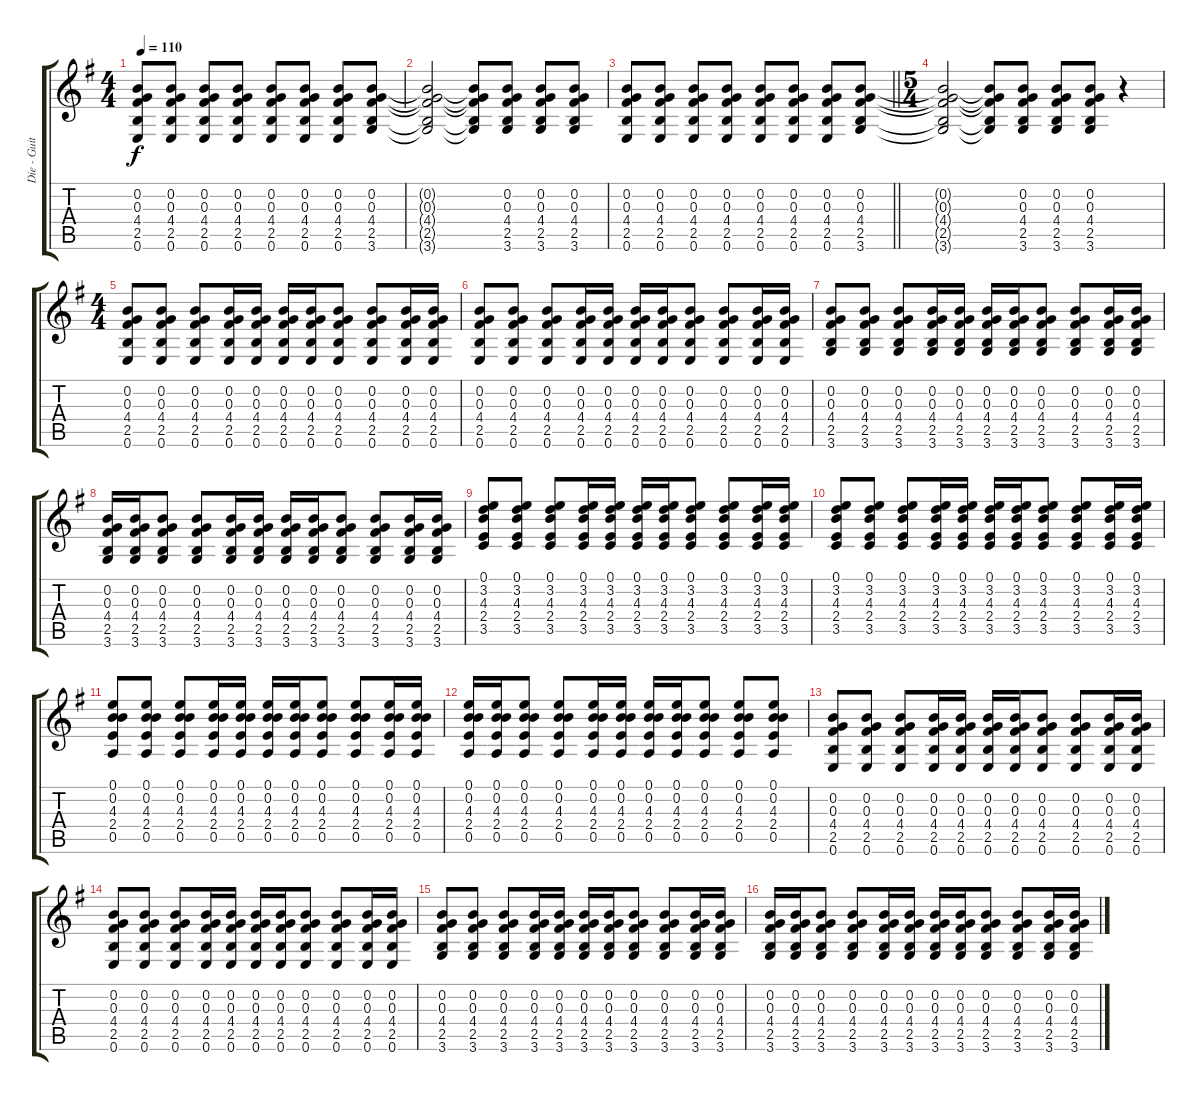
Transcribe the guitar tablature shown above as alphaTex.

\track ("Die - Guitar 1" "Die - Guit") {instrument acousticguitarsteel}
\staff {score tabs}
\tuning (E4 B3 G3 D3 A2 E2) {hide}
\ts (4 4)
\tempo 110
\clef g2
\ks g
(0.2 0.3 4.4 2.5 0.6).8{dy f} (0.2 0.3 4.4 2.5 0.6).8 (0.2 0.3 4.4 2.5 0.6).8 (0.2 0.3 4.4 2.5 0.6).8 (0.2 0.3 4.4 2.5 0.6).8 (0.2 0.3 4.4 2.5 0.6).8 (0.2 0.3 4.4 2.5 0.6).8 (0.2 0.3 4.4 2.5 3.6).8 |
(0.2{t} 0.3{t} 4.4{t} 2.5{t} 3.6{t}).2 (0.2{t} 0.3{t} 4.4{t} 2.5{t} 3.6{t}).8 (0.2 0.3 4.4 2.5 3.6).8 (0.2 0.3 4.4 2.5 3.6).8 (0.2 0.3 4.4 2.5 3.6).8 |
\barLineRight lightlight
(0.2 0.3 4.4 2.5 0.6).8 (0.2 0.3 4.4 2.5 0.6).8 (0.2 0.3 4.4 2.5 0.6).8 (0.2 0.3 4.4 2.5 0.6).8 (0.2 0.3 4.4 2.5 0.6).8 (0.2 0.3 4.4 2.5 0.6).8 (0.2 0.3 4.4 2.5 0.6).8 (0.2 0.3 4.4 2.5 3.6).8 |
\ts (5 4)
(0.2{t} 0.3{t} 4.4{t} 2.5{t} 3.6{t}).2 (0.2{t} 0.3{t} 4.4{t} 2.5{t} 3.6{t}).8 (0.2 0.3 4.4 2.5 3.6).8 (0.2 0.3 4.4 2.5 3.6).8 (0.2 0.3 4.4 2.5 3.6).8 r.4 |
\ts (4 4)
(0.2 0.3 4.4 2.5 0.6).8 (0.2 0.3 4.4 2.5 0.6).8 (0.2 0.3 4.4 2.5 0.6).8 (0.2 0.3 4.4 2.5 0.6).16 (0.2 0.3 4.4 2.5 0.6).16 (0.2 0.3 4.4 2.5 0.6).16 (0.2 0.3 4.4 2.5 0.6).16 (0.2 0.3 4.4 2.5 0.6).8 (0.2 0.3 4.4 2.5 0.6).8 (0.2 0.3 4.4 2.5 0.6).16 (0.2 0.3 4.4 2.5 0.6).16 |
(0.2 0.3 4.4 2.5 0.6).8 (0.2 0.3 4.4 2.5 0.6).8 (0.2 0.3 4.4 2.5 0.6).8 (0.2 0.3 4.4 2.5 0.6).16 (0.2 0.3 4.4 2.5 0.6).16 (0.2 0.3 4.4 2.5 0.6).16 (0.2 0.3 4.4 2.5 0.6).16 (0.2 0.3 4.4 2.5 0.6).8 (0.2 0.3 4.4 2.5 0.6).8 (0.2 0.3 4.4 2.5 0.6).16 (0.2 0.3 4.4 2.5 0.6).16 |
(0.2 0.3 4.4 2.5 3.6).8 (0.2 0.3 4.4 2.5 3.6).8 (0.2 0.3 4.4 2.5 3.6).8 (0.2 0.3 4.4 2.5 3.6).16 (0.2 0.3 4.4 2.5 3.6).16 (0.2 0.3 4.4 2.5 3.6).16 (0.2 0.3 4.4 2.5 3.6).16 (0.2 0.3 4.4 2.5 3.6).8 (0.2 0.3 4.4 2.5 3.6).8 (0.2 0.3 4.4 2.5 3.6).16 (0.2 0.3 4.4 2.5 3.6).16 |
(0.2 0.3 4.4 2.5 3.6).16 (0.2 0.3 4.4 2.5 3.6).16 (0.2 0.3 4.4 2.5 3.6).8 (0.2 0.3 4.4 2.5 3.6).8 (0.2 0.3 4.4 2.5 3.6).16 (0.2 0.3 4.4 2.5 3.6).16 (0.2 0.3 4.4 2.5 3.6).16 (0.2 0.3 4.4 2.5 3.6).16 (0.2 0.3 4.4 2.5 3.6).8 (0.2 0.3 4.4 2.5 3.6).8 (0.2 0.3 4.4 2.5 3.6).16 (0.2 0.3 4.4 2.5 3.6).16 |
(0.1 3.2 4.3 2.4 3.5).8 (0.1 3.2 4.3 2.4 3.5).8 (0.1 3.2 4.3 2.4 3.5).8 (0.1 3.2 4.3 2.4 3.5).16 (0.1 3.2 4.3 2.4 3.5).16 (0.1 3.2 4.3 2.4 3.5).16 (0.1 3.2 4.3 2.4 3.5).16 (0.1 3.2 4.3 2.4 3.5).8 (0.1 3.2 4.3 2.4 3.5).8 (0.1 3.2 4.3 2.4 3.5).16 (0.1 3.2 4.3 2.4 3.5).16 |
(0.1 3.2 4.3 2.4 3.5).8 (0.1 3.2 4.3 2.4 3.5).8 (0.1 3.2 4.3 2.4 3.5).8 (0.1 3.2 4.3 2.4 3.5).16 (0.1 3.2 4.3 2.4 3.5).16 (0.1 3.2 4.3 2.4 3.5).16 (0.1 3.2 4.3 2.4 3.5).16 (0.1 3.2 4.3 2.4 3.5).8 (0.1 3.2 4.3 2.4 3.5).8 (0.1 3.2 4.3 2.4 3.5).16 (0.1 3.2 4.3 2.4 3.5).16 |
(0.1 0.2 4.3 2.4 0.5).8 (0.1 0.2 4.3 2.4 0.5).8 (0.1 0.2 4.3 2.4 0.5).8 (0.1 0.2 4.3 2.4 0.5).16 (0.1 0.2 4.3 2.4 0.5).16 (0.1 0.2 4.3 2.4 0.5).16 (0.1 0.2 4.3 2.4 0.5).16 (0.1 0.2 4.3 2.4 0.5).8 (0.1 0.2 4.3 2.4 0.5).8 (0.1 0.2 4.3 2.4 0.5).16 (0.1 0.2 4.3 2.4 0.5).16 |
(0.1 0.2 4.3 2.4 0.5).16 (0.1 0.2 4.3 2.4 0.5).16 (0.1 0.2 4.3 2.4 0.5).8 (0.1 0.2 4.3 2.4 0.5).8 (0.1 0.2 4.3 2.4 0.5).16 (0.1 0.2 4.3 2.4 0.5).16 (0.1 0.2 4.3 2.4 0.5).16 (0.1 0.2 4.3 2.4 0.5).16 (0.1 0.2 4.3 2.4 0.5).8 (0.1 0.2 4.3 2.4 0.5).8 (0.1 0.2 4.3 2.4 0.5).8 |
(0.2 0.3 4.4 2.5 0.6).8 (0.2 0.3 4.4 2.5 0.6).8 (0.2 0.3 4.4 2.5 0.6).8 (0.2 0.3 4.4 2.5 0.6).16 (0.2 0.3 4.4 2.5 0.6).16 (0.2 0.3 4.4 2.5 0.6).16 (0.2 0.3 4.4 2.5 0.6).16 (0.2 0.3 4.4 2.5 0.6).8 (0.2 0.3 4.4 2.5 0.6).8 (0.2 0.3 4.4 2.5 0.6).16 (0.2 0.3 4.4 2.5 0.6).16 |
(0.2 0.3 4.4 2.5 0.6).8 (0.2 0.3 4.4 2.5 0.6).8 (0.2 0.3 4.4 2.5 0.6).8 (0.2 0.3 4.4 2.5 0.6).16 (0.2 0.3 4.4 2.5 0.6).16 (0.2 0.3 4.4 2.5 0.6).16 (0.2 0.3 4.4 2.5 0.6).16 (0.2 0.3 4.4 2.5 0.6).8 (0.2 0.3 4.4 2.5 0.6).8 (0.2 0.3 4.4 2.5 0.6).16 (0.2 0.3 4.4 2.5 0.6).16 |
(0.2 0.3 4.4 2.5 3.6).8 (0.2 0.3 4.4 2.5 3.6).8 (0.2 0.3 4.4 2.5 3.6).8 (0.2 0.3 4.4 2.5 3.6).16 (0.2 0.3 4.4 2.5 3.6).16 (0.2 0.3 4.4 2.5 3.6).16 (0.2 0.3 4.4 2.5 3.6).16 (0.2 0.3 4.4 2.5 3.6).8 (0.2 0.3 4.4 2.5 3.6).8 (0.2 0.3 4.4 2.5 3.6).16 (0.2 0.3 4.4 2.5 3.6).16 |
(0.2 0.3 4.4 2.5 3.6).16 (0.2 0.3 4.4 2.5 3.6).16 (0.2 0.3 4.4 2.5 3.6).8 (0.2 0.3 4.4 2.5 3.6).8 (0.2 0.3 4.4 2.5 3.6).16 (0.2 0.3 4.4 2.5 3.6).16 (0.2 0.3 4.4 2.5 3.6).16 (0.2 0.3 4.4 2.5 3.6).16 (0.2 0.3 4.4 2.5 3.6).8 (0.2 0.3 4.4 2.5 3.6).8 (0.2 0.3 4.4 2.5 3.6).16 (0.2 0.3 4.4 2.5 3.6).16
